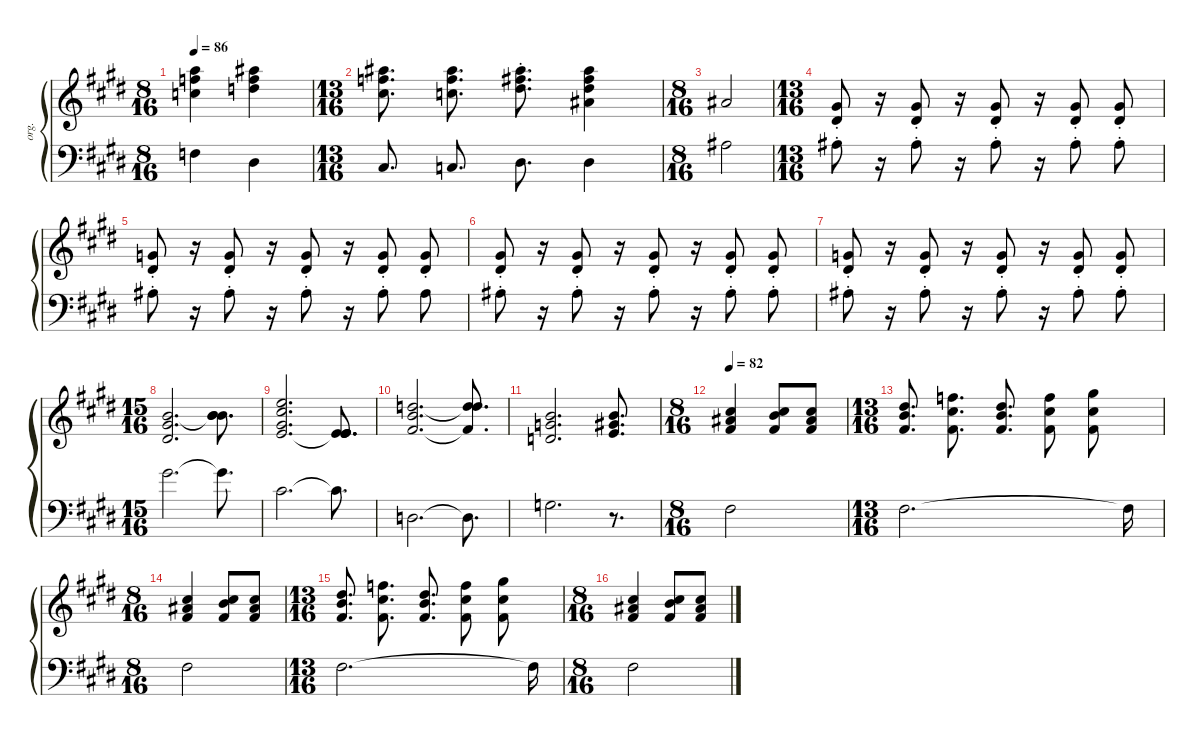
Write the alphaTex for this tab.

\defaultSystemsLayout 4
\hideDynamics
\bracketExtendMode groupsimilarinstruments
\otherSystemsTrackNameOrientation horizontal
\chordDiagramsInScore
\track ("Organ" "org.") {instrument drawbarorgan}
\staff {score}
\tuning (E4 B3 G3 D3 A2 E2)
\ts (8 16)
\beaming (8 2 2)
\tempo 86
\clef g2
\ks e
(17.1{acc forcenatural} 13.1{acc forcenatural} 8.1{acc forcenatural}).4{dy mf} (10.1{acc forcenatural} 13.1{acc forcenatural} 18.1{acc #}).4 |
\ts (13 16)
\beaming (16 3 3 3 2 2)
(13.1{acc forcenatural} 18.1{acc #} 9.1{acc #}).8{d} (8.1{acc forcenatural} 13.1{acc forcenatural} 18.1{acc #}).8{d} (18.1{st acc #} 14.1{acc #} 11.1{acc #}).8{d} (18.1{acc #} 14.1{acc #} 11.1{acc #} 6.1{acc #}).4 |
\ts (8 16)
\beaming (8 2 2)
6.1{acc #}.2 |
\ts (13 16)
\beaming (16 3 3 3 2 2)
(4.1{st acc #} -1.1{st acc #}).8 r.16 (4.1{st acc #} -1.1{st acc #}).8 r.16 (-1.1{st acc #} 4.1{st acc #}).8 r.16 (4.1{st acc #} -1.1{st acc #}).8 (-1.1{st acc #} 4.1{st acc #}).8 |
(3.1{acc forcenatural} -1.1{st acc #}).8 r.16 (3.1{acc forcenatural} -1.1{st acc #}).8 r.16 (3.1{acc forcenatural} -1.1{st acc #}).8 r.16 (4.2{st acc #} 3.1{acc forcenatural}).8 (4.2{st acc #} 3.1{acc forcenatural}).8 |
(-1.1{st acc #} 4.1{acc #}).8 r.16 (4.1{acc #} -1.1{st acc #}).8 r.16 (4.1{acc #} -1.1{st acc #}).8 r.16 (4.1{acc #} -1.1{st acc #}).8 (4.1{acc #} -1.1{st acc #}).8 |
\scale
1.59548 (4.2{st acc #} 3.1{acc forcenatural}).8 r.16 (3.1{acc forcenatural} 4.2{st acc #}).8 r.16 (3.1{acc forcenatural} 4.2{st acc #}).8 r.16 (3.1{acc forcenatural} 4.2{st acc #}).8 (3.1{acc forcenatural} 4.2{st acc #}).8 |
\ts (15 16)
\beaming (8 3 3 1)
\scale
0.991514 (-1.1{acc #} 4.1{acc #} 7.1{acc forcenatural}).2{d} (7.1{t acc #} 7.1{t acc #} 7.1{t acc forcenatural}).8{d} |
\scale
0.988882 (12.1{acc forcenatural} 9.1{acc #} 4.1{acc #} 0.1{acc forcenatural}).2{d} (0.1{t acc forcenatural} 0.1{t acc #} 0.1{t acc #} 0.1{t acc forcenatural}).8{d} |
\scale
0.768702 (11.3{acc #} 7.1{acc forcenatural} 10.1{acc forcenatural}).2{d} (11.3{t acc #} 10.1{t acc forcenatural} 10.1{t acc forcenatural}).8{d} |
\scale
0.655424 (7.3{acc forcenatural} 3.1{acc forcenatural} 7.1{acc forcenatural}).2{d} (7.1{acc forcenatural} 4.1{acc #} 0.1{acc forcenatural}).8{d} |
\ts (8 16)
\beaming (8 2 2)
\tempo 82
(2.1{acc #} 6.1{acc #} 9.1{acc #}).4 (7.1{acc forcenatural} 9.1{acc #} 2.1{acc #}).8 (2.1{acc #} 6.1{acc #} 9.1{acc #}).8 |
\ts (13 16)
\beaming (16 3 3 3 2 2)
(2.1{acc #} 7.1{acc forcenatural} 11.1{acc #}).8{d} (13.1{acc forcenatural} 9.1{acc #} 2.1{acc #}).8{d} (2.1{acc #} 7.1{acc forcenatural} 11.1{acc #}).8{d} (13.1{acc forcenatural} 9.1{acc #} 2.1{acc #}).8 (2.1{acc #} 9.1{acc #} 16.1{acc #}).8 |
\ts (8 16)
\beaming (8 2 2)
(2.1{acc #} 6.1{acc #} 9.1{acc #}).4 (2.1{acc #} 7.1{acc forcenatural} 9.1{acc #}).8 (9.1{acc #} 6.1{acc #} 2.1{acc #}).8 |
\ts (13 16)
\beaming (16 3 3 3 2 2)
(11.1{acc #} 7.1{acc forcenatural} 2.1{acc #}).8{d} (2.1{acc #} 9.1{acc #} 13.1{acc forcenatural}).8{d} (11.1{acc #} 7.1{acc forcenatural} 2.1{acc #}).8{d} (2.1{acc #} 9.1{acc #} 13.1{acc forcenatural}).8 (16.1{acc #} 9.1{acc #} 2.1{acc #}).8 |
\ts (8 16)
\beaming (8 2 2)
(9.1{acc #} 6.1{acc #} 2.1{acc #}).4 (2.1{acc #} 7.1{acc forcenatural} 9.1{acc #}).8 (9.1{acc #} 6.1{acc #} 2.1{acc #}).8
\staff {score}
\tuning (E4 B3 G3 D3 A2 E2)
\clef f4
\ottava regular
\simile none
\ks e
3.4{acc forcenatural}.4{dy mf} -13.1{acc #}.4 |
-15.1{acc #}.8{d} 3.5{acc forcenatural}.8{d} -13.1{acc #}.8{d} -13.1{acc #}.4 |
3.3{acc #}.2 |
3.3{st acc #}.8 r.16 3.3{st acc #}.8 r.16 3.3{st acc #}.8 r.16 3.3{st acc #}.8 3.3{st acc #}.8 |
3.3{st acc #}.8 r.16 3.3{st acc #}.8 r.16 3.3{st acc #}.8 r.16 3.3{st acc #}.8 3.3{acc #}.8 |
3.3{st acc #}.8 r.16 3.3{st acc #}.8 r.16 3.3{st acc #}.8 r.16 3.3{st acc #}.8 3.3{st acc #}.8 |
\scale
1.59548 3.3{st acc #}.8 r.16 3.3{st acc #}.8 r.16 3.3{st acc #}.8 r.16 3.3{st acc #}.8 3.3{st acc #}.8 |
\scale
0.991514 4.1{acc #}.2{d} 4.1{t acc #}.8{d} |
\scale
0.988882 -3.1{acc #}.2{d} -3.1{t acc #}.8{d} |
\scale
0.768702 0.4{acc forcenatural}.2{d} 0.4{t acc forcenatural}.8{d} |
\scale
0.655424 0.3{acc forcenatural}.2{d} r.8{d} |
-10.1{acc #}.2 |
-10.1{acc #}.2{d} -10.1{t acc #}.16 |
-10.1{acc #}.2 |
-10.1{acc #}.2{d} -10.1{t acc #}.16 |
-10.1{acc #}.2
